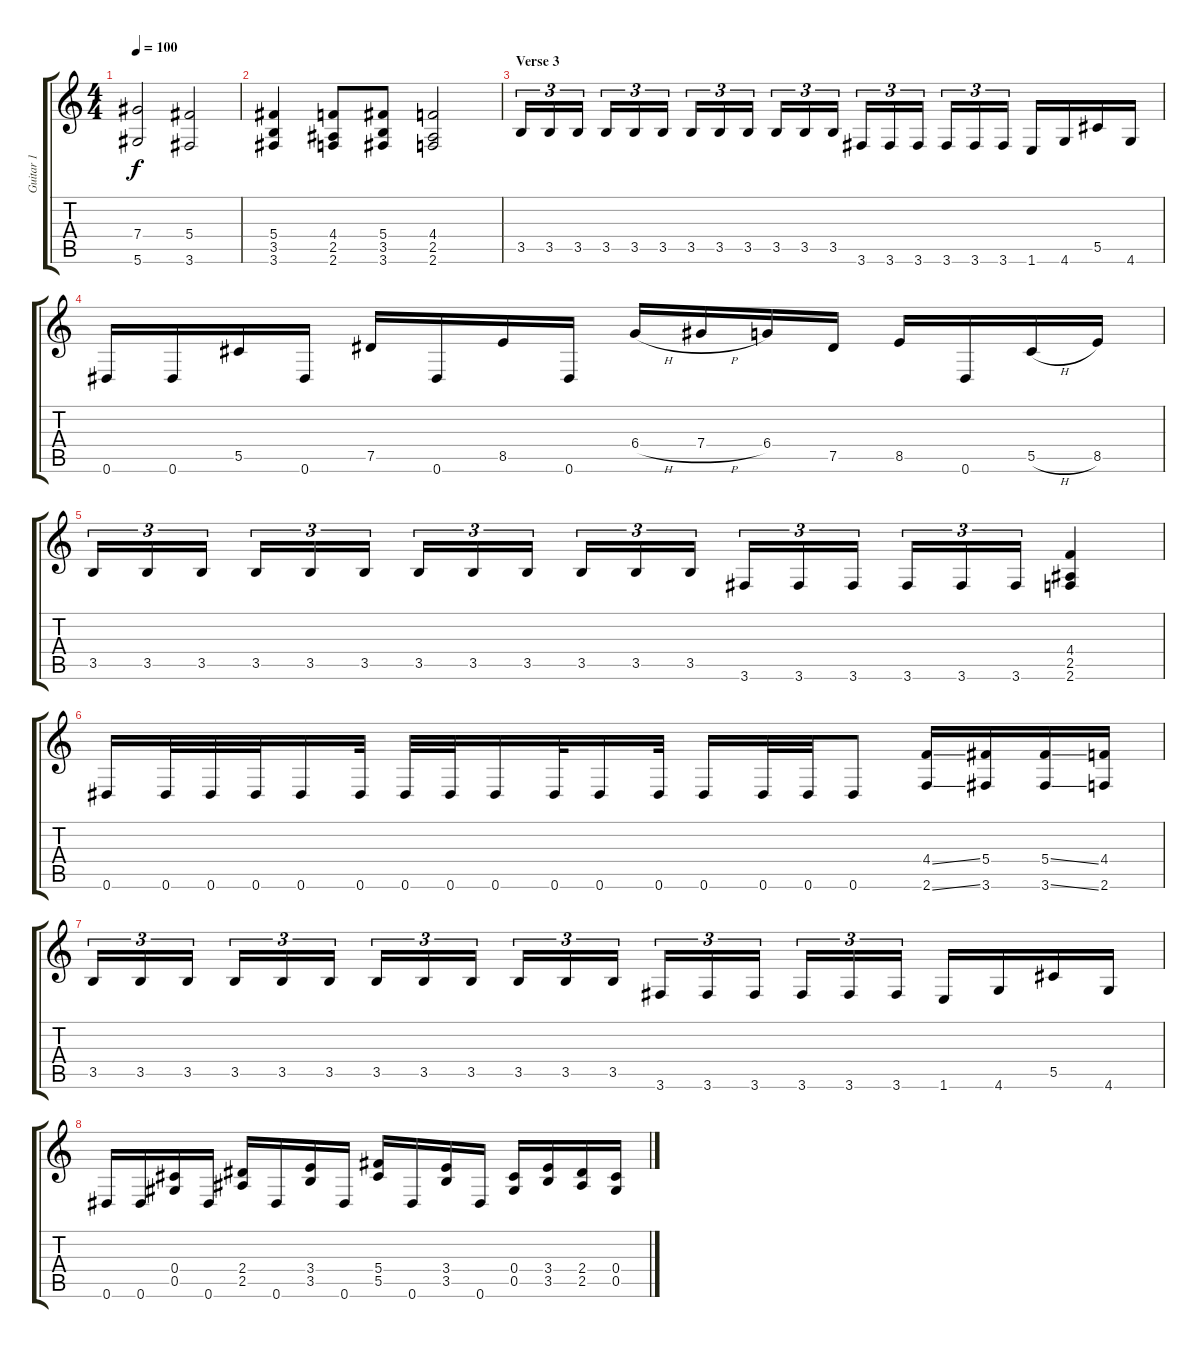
\track ("Guitar 1" "Guitar 1") {instrument distortionguitar}
\staff {score tabs}
\tuning (Eb4 Bb3 Gb3 Db3 Ab2 Eb2) {hide}
\ts (4 4)
\tempo 100
\clef g2
\ks c
(7.4 5.6).2{dy f} (5.4 3.6).2 |
(5.4 3.5 3.6).4 (4.4 2.5 2.6).8 (5.4 3.5 3.6).8 (4.4 2.5 2.6).2 |
\section ("" "Verse 3")
3.5.16{tu (3 2)} 3.5.16{tu (3 2)} 3.5.16{tu (3 2)} 3.5.16{tu (3 2)} 3.5.16{tu (3 2)} 3.5.16{tu (3 2)} 3.5.16{tu (3 2)} 3.5.16{tu (3 2)} 3.5.16{tu (3 2)} 3.5.16{tu (3 2)} 3.5.16{tu (3 2)} 3.5.16{tu (3 2)} 3.6.16{tu (3 2)} 3.6.16{tu (3 2)} 3.6.16{tu (3 2)} 3.6.16{tu (3 2)} 3.6.16{tu (3 2)} 3.6.16{tu (3 2)} 1.6.16 4.6.16 5.5.16 4.6.16 |
0.6.16 0.6.16 5.5.16 0.6.16 7.5.16 0.6.16 8.5.16 0.6.16 6.4{h}.16 7.4{h}.16 6.4.16 7.5.16 8.5.16 0.6.16 5.5{h}.16 8.5.16 |
3.5.16{tu (3 2)} 3.5.16{tu (3 2)} 3.5.16{tu (3 2)} 3.5.16{tu (3 2)} 3.5.16{tu (3 2)} 3.5.16{tu (3 2)} 3.5.16{tu (3 2)} 3.5.16{tu (3 2)} 3.5.16{tu (3 2)} 3.5.16{tu (3 2)} 3.5.16{tu (3 2)} 3.5.16{tu (3 2)} 3.6.16{tu (3 2)} 3.6.16{tu (3 2)} 3.6.16{tu (3 2)} 3.6.16{tu (3 2)} 3.6.16{tu (3 2)} 3.6.16{tu (3 2)} (4.4 2.5 2.6).4 |
0.6.16 0.6.32 0.6.32 0.6.32 0.6.16 0.6.32 0.6.32 0.6.32 0.6.16 0.6.32 0.6.16 0.6.32 0.6.16 0.6.32 0.6.32 0.6.8 (4.4{ss} 2.6{ss}).16 (5.4 3.6).16 (5.4{ss} 3.6{ss}).16 (4.4 2.6).16 |
3.5.16{tu (3 2)} 3.5.16{tu (3 2)} 3.5.16{tu (3 2)} 3.5.16{tu (3 2)} 3.5.16{tu (3 2)} 3.5.16{tu (3 2)} 3.5.16{tu (3 2)} 3.5.16{tu (3 2)} 3.5.16{tu (3 2)} 3.5.16{tu (3 2)} 3.5.16{tu (3 2)} 3.5.16{tu (3 2)} 3.6.16{tu (3 2)} 3.6.16{tu (3 2)} 3.6.16{tu (3 2)} 3.6.16{tu (3 2)} 3.6.16{tu (3 2)} 3.6.16{tu (3 2)} 1.6.16 4.6.16 5.5.16 4.6.16 |
0.6.16 0.6.16 (0.4 0.5).16 0.6.16 (2.4 2.5).16 0.6.16 (3.4 3.5).16 0.6.16 (5.4 5.5).16 0.6.16 (3.4 3.5).16 0.6.16 (0.4 0.5).16 (3.4 3.5).16 (2.4 2.5).16 (0.4 0.5).16
